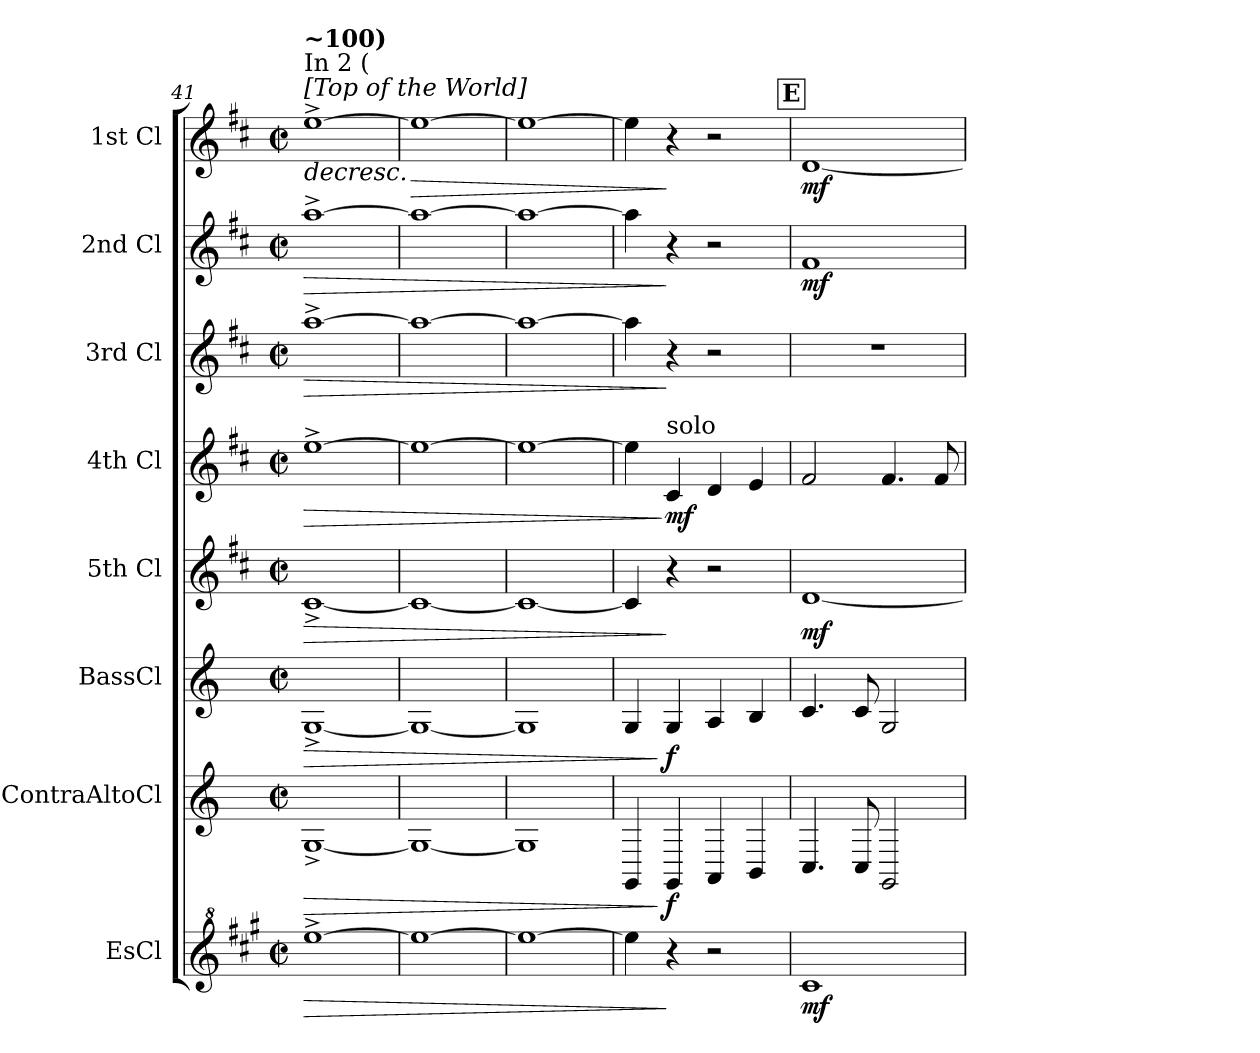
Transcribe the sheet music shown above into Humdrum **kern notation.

**kern	**dynam	**kern	**dynam	**kern	**dynam	**kern	**dynam	**kern	**dynam	**kern	**dynam	**kern	**dynam	**kern	**dynam
*part8	*part8	*part7	*part7	*part6	*part6	*part5	*part5	*part4	*part4	*part3	*part3	*part2	*part2	*part1	*part1
*staff8	*staff8	*staff7	*staff7	*staff6	*staff6	*staff5	*staff5	*staff4	*staff4	*staff3	*staff3	*staff2	*staff2	*staff1	*staff1
*I"EsCl	*	*I"ContraAltoCl	*	*I"BassCl	*	*I"5th Cl	*	*I"4th Cl	*	*I"3rd Cl	*	*I"2nd Cl	*	*I"1st Cl	*
*I'EsCl	*	*I'ContraAltoCl	*	*I'BassCl	*	*I'5th Cl	*	*I'4th Cl	*	*I'3rd Cl	*	*I'2nd Cl	*	*I'1st Cl	*
*clefG^2	*	*clefG2	*	*clefG2	*	*clefG2	*	*clefG2	*	*clefG2	*	*clefG2	*	*clefG2	*
*ITrd5c9	*	*ITrd12c21	*	*ITrd8c14	*	*ITrd1c2	*	*ITrd1c2	*	*ITrd1c2	*	*ITrd1c2	*	*ITrd1c2	*
*k[]	*	*k[]	*	*k[]	*	*k[]	*	*k[]	*	*k[]	*	*k[]	*	*k[]	*
*M4/4	*	*M4/4	*	*M4/4	*	*M4/4	*	*M4/4	*	*M4/4	*	*M4/4	*	*M4/4	*
*met(c|)	*	*met(c|)	*	*met(c|)	*	*met(c|)	*	*met(c|)	*	*met(c|)	*	*met(c|)	*	*met(c|)	*
*MM184	*	*MM184	*	*MM184	*	*MM184	*	*MM184	*	*MM184	*	*MM184	*	*MM184	*
=41	=41	=41	=41	=41	=41	=41	=41	=41	=41	=41	=41	=41	=41	=41	=41
!	!	!	!	!	!	!	!	!	!	!	!	!	!	!LO:TX:a:B:t=[Top of the World]	!
!	!	!	!	!	!	!	!	!	!	!	!	!	!	!LO:TX:a:t=In 2 (	!
!	!	!	!	!	!	!	!	!	!	!	!	!	!	!LO:TX:a:B:t=~100)	!
!	!LO:HP:b	!	!LO:HP:b	!	!LO:HP:b	!	!LO:HP:b	!	!LO:HP:b	!	!LO:HP:b	!	!LO:HP:b	!	!LO:HP:b
[1gg^	>	[1GG^	>	[1GG^	>	[1B^	>	[1dd^	>	[1gg^	>	[1gg^	>	[1dd^	>
=42	=42	=42	=42	=42	=42	=42	=42	=42	=42	=42	=42	=42	=42	=42	=42
!	!	!	!	!	!	!	!	!	!	!	!	!	!	!	!LO:HP:b
1gg_	.	1GG_	.	1GG_	.	1B_	.	1dd_	.	1gg_	.	1gg_	.	1dd_	>
=43	=43	=43	=43	=43	=43	=43	=43	=43	=43	=43	=43	=43	=43	=43	=43
1gg_	.	1GG]	.	1GG]	.	1B_	.	1dd_	.	1gg_	.	1gg_	.	1dd_	.
=44	=44	=44	=44	=44	=44	=44	=44	=44	=44	=44	=44	=44	=44	=44	=44
4gg\]	.	4GGG/	.	4GG/	.	4B/]	.	4dd\]	.	4gg\]	.	4gg\]	.	4dd\]	.
!	!	!	!	!	!	!	!	!LO:TX:a:t=solo	!	!	!	!	!	!	!
!	!	!	!LO:DY:n=1:b	!	!LO:DY:n=1:b	!	!	!	!LO:DY:n=1:b	!	!	!	!	!	!
4r	]	4GGG/	] f	4GG/	] f	4r	]	4B/	] mf	4r	]	4r	]	4r	] ]
2r	.	4AAA/	.	4AA/	.	2r	.	4c/	.	2r	.	2r	.	2r	.
.	.	4BBB/	.	4BB/	.	.	.	4d/	.	.	.	.	.	.	.
!!LO:REH:place=s1:a:B:fs=14:t=E
=45	=45	=45	=45	=45	=45	=45	=45	=45	=45	=45	=45	=45	=45	=45	=45
!	!LO:DY:b	!	!	!	!	!	!LO:DY:b	!	!	!	!	!	!LO:DY:b	!	!LO:DY:b
1e	mf	4.CC/	.	4.C/	.	[1c	mf	2e/	.	1r	.	1e	mf	[1c	mf
.	.	8CC/	.	8C/	.	.	.	.	.	.	.	.	.	.	.
.	.	2GGG/	.	2GG/	.	.	.	4.e/	.	.	.	.	.	.	.
.	.	.	.	.	.	.	.	8e/	.	.	.	.	.	.	.
=	=	=	=	=	=	=	=	=	=	=	=	=	=	=	=
*-	*-	*-	*-	*-	*-	*-	*-	*-	*-	*-	*-	*-	*-	*-	*-
